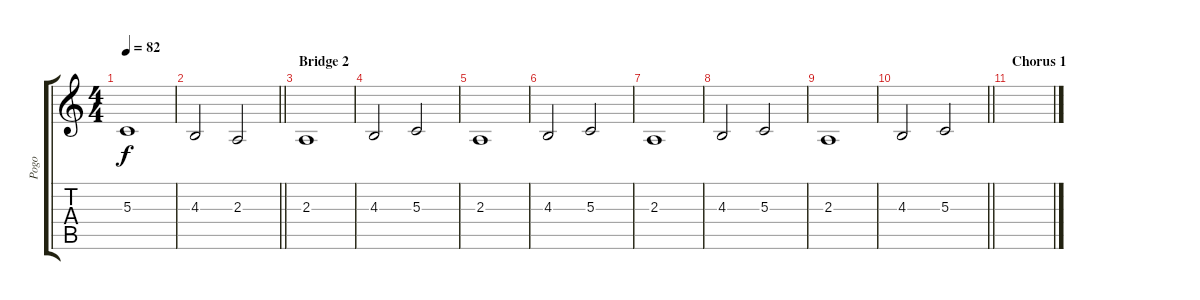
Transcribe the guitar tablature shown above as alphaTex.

\track ("Pogo" "Pogo") {instrument lead1square}
\staff {score tabs}
\tuning (E4 B3 G3 D3 A2 E2) {hide}
\ts (4 4)
\tempo 82
\clef g2
\ks c
5.3.1{dy f} |
\barLineRight lightlight
4.3.2 2.3.2 |
\section ("" "Bridge 2")
2.3.1{volume 14} |
4.3.2 5.3.2 |
2.3.1 |
4.3.2 5.3.2 |
2.3.1 |
4.3.2 5.3.2 |
2.3.1 |
\barLineRight lightlight
4.3.2 5.3.2 |
\section ("" "Chorus 1")
